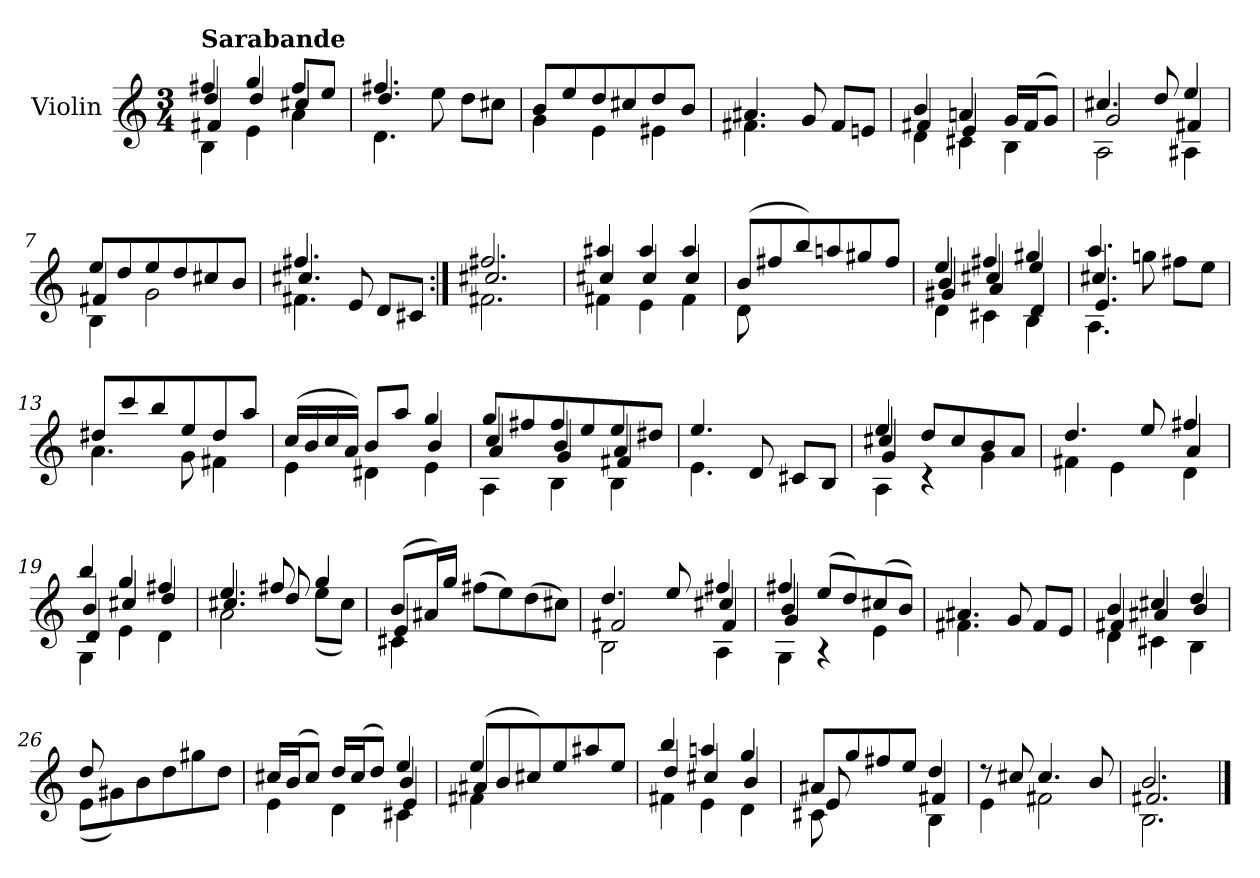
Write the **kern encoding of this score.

**kern
*part1
*staff1
*I"Violin
*I'Vln.
*clefG2
*k[]
*M3/4
=1
*^
*	*^
*	*	*^
!LO:TX:a:B:t=Sarabande	!	!	!
4ff#X/	4B\	4dd/	4f#X/
4gg/	4e\	4dd/	4ryy
8ff#/L	4a\	4cc#X/	4ryy
8ee/J	.	.	.
*	*	*v	*v
=2	=2	=2
4.ff#X/	4.d\	4.dd/
8ee\	8ryy	8ryy
8dd\L	8ryy	8ryy
8cc#X\J	8ryy	8ryy
*	*v	*v
=3	=3
8b/L	4g\
8ee/	.
8dd/	4e\
8cc#X/	.
8dd/	4e#X\
8b/J	.
=4	=4
4.a#X/	4.f#X\
8g/	8ryy
8f#/L	8ryy
8en/J	8ryy
=5	=5
*	*^
4b/	4d\	4f#X/
4an/	4c#X\	4e/
16g/LL	4B\	4ryy
(>16f#/J	.	.
8g/J)	.	.
=6	=6	=6
4.cc#X/	2A\	2g/
8dd/	.	.
4ee/	4A#X\	4f#X/
=7	=7	=7
8ee/L	4B\	4f#X/
8dd/	.	.
8ee/	2g\	4ryy
8dd/	.	.
8cc#X/	.	4ryy
8b/J	.	.
=8	=8	=8
4.ff#X/	4.f#X\	4.cc#X/
8e/	8ryy	8ryy
8d/L	4ryy	4ryy
8c#X/J	.	.
=8X1:|!	=8X1:|!	=8X1:|!
2.ff#X/	2.f#X\	2.cc#X/
=9	=9	=9
4aa#X/	4f#X\	4cc#X/
4aa#/	4e\	4cc#/
4aa#/	4f#\	4cc#/
*	*v	*v
=10	=10
(>8b/L	8d\
8ff#X/	8ryy
8bb/)	4ryy
8aan/	.
8gg#X/	4ryy
8ff#/J	.
=11	=11
*^	*^
4ee/	4d\	4b/	4g#X/
4ff#X/	4c#X\	4cc#X/	4a/
4gg#X/	4B\	4ee/	4d/
=12	=12	=12	=12
4.aa/	4.A\	4.cc#X/	4.e/
8ggn\	8ryy	8ryy	8ryy
8ff#X\L	4ryy	4ryy	4ryy
8ee\J	.	.	.
*	*v	*v	*v
=13	=13
8dd#X/L	4.a\
8ccc/	.
8bb/	.
8ee/	8g\
8dd#/	4f#X\
8aa/J	.
=14	=14
*	*^
(>16cc/LL	4e\	4ryy
16b/	.	.
16cc/	.	.
16a/JJ)	.	.
8b/L	4d#X\	4ryy
8aa/J	.	.
4gg/	4e\	4b/
=15	=15	=15
*	*	*^
8gg/L	4A\	4cc/	4a/
8ff#X/	.	.	.
8ff#/	4B\	4b/	4g/
8ee/	.	.	.
8ee/	4B\	4a/	4f#X/
8dd#X/J	.	.	.
*	*v	*v	*v
=16	=16
4.ee/	4.e\
8d/	8ryy
8c#X/L	4ryy
8B/J	.
=17	=17
*^	*^
4ee/	4A\	4cc#X/	4g/
8dd/L	4r	4ryy	4ryy
8cc#/	.	.	.
8b/	4g\	4ryy	4ryy
8a/J	.	.	.
*	*	*v	*v
=18	=18	=18
4.dd/	4f#X\	4ryy
.	4e\	4ryy
8ee/	.	.
4ff#X/	4d\	4a/
=19	=19	=19
*	*	*^
4bb/	4G\	4b/	4d/
4gg/	4e\	4cc#X/	4ryy
4ff#X/	4d\	4dd/	4ryy
*	*	*v	*v
=20	=20	=20
4.ee/	2a\	4.cc#X/
8ff#X/	.	8dd/
4gg/	(<8ee\L	4ryy
.	8cc#\J)	.
=21	=21	=21
(>8b/L	4c#X\	4e/
16a#X/L)	.	.
16gg/JJ	.	.
(>8ff#X\L	4ryy	4ryy
8ee\)	.	.
(>8dd\	4ryy	4ryy
8cc#X\J)	.	.
=22	=22	=22
*	*	*^
4.dd/	2B\	2f#X/	4ryy
.	.	.	4ryy
8ee/	.	.	.
4ff#X/	4A\	4cc#X/	4f#/
=23	=23	=23	=23
4ff#X/	4G\	4b/	4g/
(>8ee/L	4r	4ryy	4ryy
8dd/)	.	.	.
(>8cc#X/	4e\	4ryy	4ryy
8b/J)	.	.	.
*	*v	*v	*v
=24	=24
4.a#X/	4.f#X\
8g/	8ryy
8f#/L	4ryy
8e/J	.
=25	=25
*	*^
4b/	4d\	4f#X/
4cc#X/	4c#X\	4a#X/
4dd/	4B\	4b/
*	*v	*v
=26	=26
8dd/	(<8e\L
8ryy	8g#X\)
4ryy	8b\
.	8dd\
4ryy	8gg#X\
.	8dd\J
=27	=27
*^	*^
16cc#X/LL	4e\	4ryy	4ryy
(>16b/J	.	.	.
8cc#/J)	.	.	.
16dd/LL	4d\	4ryy	4ryy
(>16cc#/J	.	.	.
8dd/J)	.	.	.
4ee/	4c#X\	4b/	4e/
*	*	*v	*v
=28	=28	=28
4ee/	4f#X\	(>8a#X/L
.	.	8b/
4ryy	4ryy	8cc#X/)
.	.	8ee/
4ryy	4ryy	8aa#X/
.	.	8ee/J
=29	=29	=29
4bb/	4f#X\	4dd/
4aan/	4e\	4cc#X/
4gg/	4d\	4b/
=30	=30	=30
8a#X/L	8c#X\	8e/
8gg/	8ryy	8ryy
8ff#X/	4ryy	4ryy
8ee/J	.	.
4dd/	4B\	4f#X/
*	*v	*v
=31	=31
8r	4e\
8cc#X/	.
4.cc#/	2f#X\
8b/	.
=32	=32
*	*^
2.b/	2.B\	2.f#X/
*v	*v	*v
==
*-
